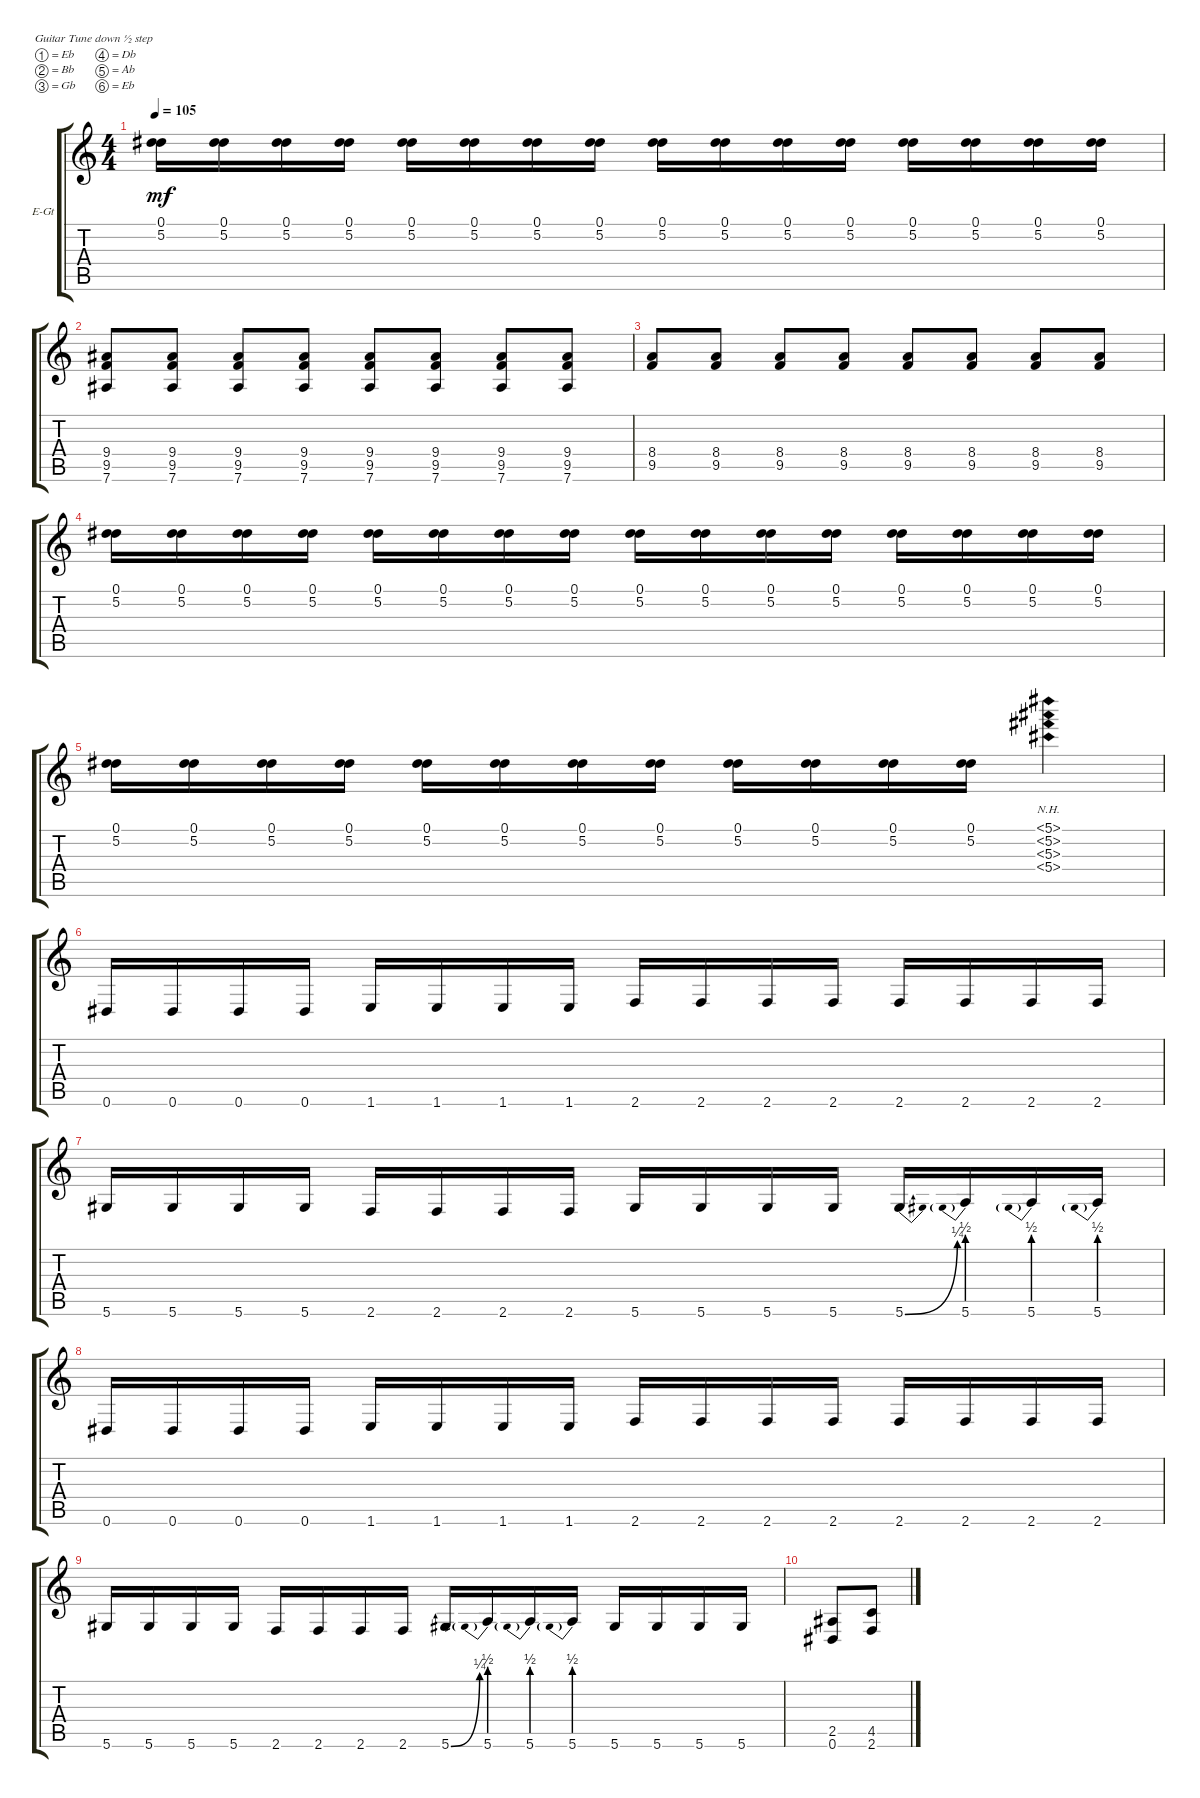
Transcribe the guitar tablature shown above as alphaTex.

\bracketExtendMode groupsimilarinstruments
\firstSystemTrackNameOrientation horizontal
\otherSystemsTrackNameOrientation horizontal
\track ("Duff Guitar 1" "E-Gt") {instrument distortionguitar}
\staff {score tabs}
\tuning (Eb4 Bb3 Gb3 Db3 Ab2 Eb2)
\ts (4 4)
\tempo 105
\clef g2
\ks c
(5.2 0.1).16{dy mf} (5.2 0.1).16 (5.2 0.1).16 (5.2 0.1).16 (5.2 0.1).16 (5.2 0.1).16 (5.2 0.1).16 (5.2 0.1).16 (5.2 0.1).16 (5.2 0.1).16 (5.2 0.1).16 (5.2 0.1).16 (5.2 0.1).16 (5.2 0.1).16 (5.2 0.1).16 (5.2 0.1).16 |
(7.6 9.5 9.4).8 (7.6 9.4 9.5).8 (7.6 9.5 9.4).8 (7.6 9.4 9.5).8 (7.6 9.5 9.4).8 (7.6 9.4 9.5).8 (7.6 9.5 9.4).8 (7.6 9.4 9.5).8 |
(9.5 8.4).8 (9.5 8.4).8 (9.5 8.4).8 (9.5 8.4).8 (9.5 8.4).8 (9.5 8.4).8 (9.5 8.4).8 (9.5 8.4).8 |
(5.2 0.1).16 (5.2 0.1).16 (5.2 0.1).16 (5.2 0.1).16 (5.2 0.1).16 (5.2 0.1).16 (5.2 0.1).16 (5.2 0.1).16 (5.2 0.1).16 (5.2 0.1).16 (5.2 0.1).16 (5.2 0.1).16 (5.2 0.1).16 (5.2 0.1).16 (5.2 0.1).16 (5.2 0.1).16 |
(5.2 0.1).16 (5.2 0.1).16 (5.2 0.1).16 (5.2 0.1).16 (5.2 0.1).16 (5.2 0.1).16 (5.2 0.1).16 (5.2 0.1).16 (5.2 0.1).16 (5.2 0.1).16 (5.2 0.1).16 (5.2 0.1).16 (5.4{nh} 5.3{nh} 5.2{nh} 5.1{nh}).4 |
0.6.16 0.6.16 0.6.16 0.6.16 1.6.16 1.6.16 1.6.16 1.6.16 2.6.16 2.6.16 2.6.16 2.6.16 2.6.16 2.6.16 2.6.16 2.6.16 |
5.6.16 5.6.16 5.6.16 5.6.16 2.6.16 2.6.16 2.6.16 2.6.16 5.6.16 5.6.16 5.6.16 5.6.16 5.6{be (bend 0 0 14.399999999999999 1)}.16 5.6{be (prebend 0 2 60 2)}.16 5.6{be (prebend 0 2 60 2)}.16 5.6{be (prebend 0 2 60 2)}.16 |
0.6.16 0.6.16 0.6.16 0.6.16 1.6.16 1.6.16 1.6.16 1.6.16 2.6.16 2.6.16 2.6.16 2.6.16 2.6.16 2.6.16 2.6.16 2.6.16 |
5.6.16 5.6.16 5.6.16 5.6.16 2.6.16 2.6.16 2.6.16 2.6.16 5.6{be (bend 0 0 14.399999999999999 1)}.16 5.6{be (prebend 0 2 60 2)}.16 5.6{be (prebend 0 2 60 2)}.16 5.6{be (prebend 0 2 60 2)}.16 5.6.16 5.6.16 5.6.16 5.6.16 |
(0.6 2.5).8 (2.6 4.5).8
